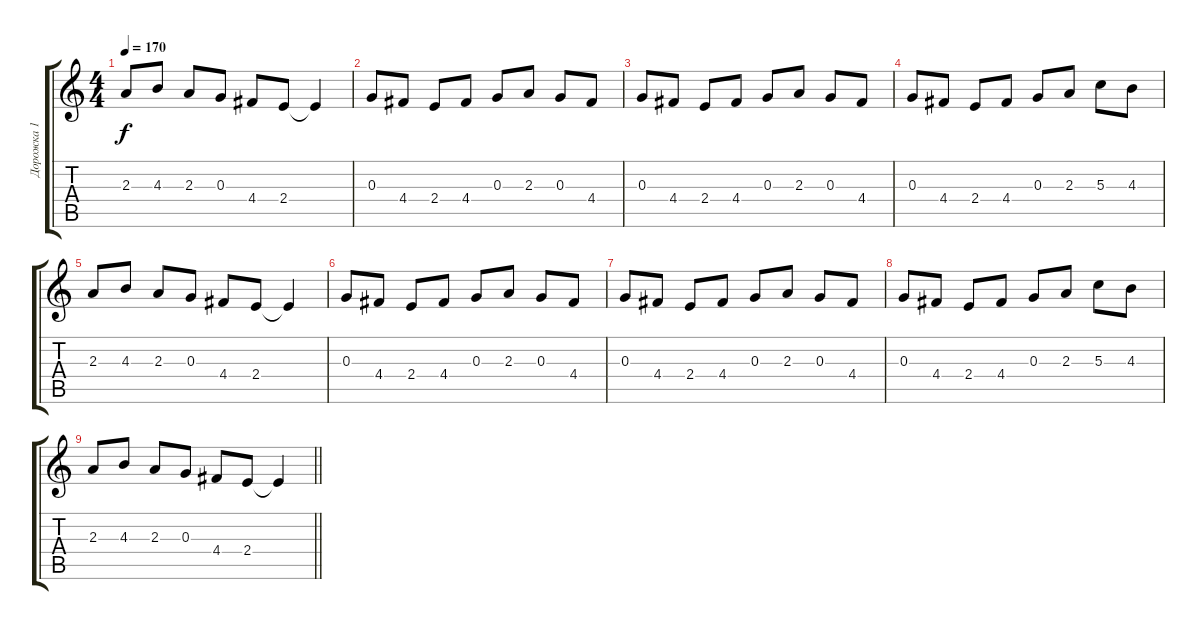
\track ("Дорожка 1" "Дорожка 1") {instrument electricguitarclean}
\staff {score tabs}
\tuning (E4 B3 G3 D3 A2 E2) {hide}
\ts (4 4)
\tempo 170
\clef g2
\ks c
2.3.8{dy f} 4.3.8 2.3.8 0.3.8 4.4.8 2.4.8 2.4{t}.4 |
0.3.8 4.4.8 2.4.8 4.4.8 0.3.8 2.3.8 0.3.8 4.4.8 |
0.3.8 4.4.8 2.4.8 4.4.8 0.3.8 2.3.8 0.3.8 4.4.8 |
0.3.8 4.4.8 2.4.8 4.4.8 0.3.8 2.3.8 5.3.8 4.3.8 |
2.3.8 4.3.8 2.3.8 0.3.8 4.4.8 2.4.8 2.4{t}.4 |
0.3.8 4.4.8 2.4.8 4.4.8 0.3.8 2.3.8 0.3.8 4.4.8 |
0.3.8 4.4.8 2.4.8 4.4.8 0.3.8 2.3.8 0.3.8 4.4.8 |
0.3.8 4.4.8 2.4.8 4.4.8 0.3.8 2.3.8 5.3.8 4.3.8 |
\barLineRight lightlight
2.3.8 4.3.8 2.3.8 0.3.8 4.4.8 2.4.8 2.4{t}.4
